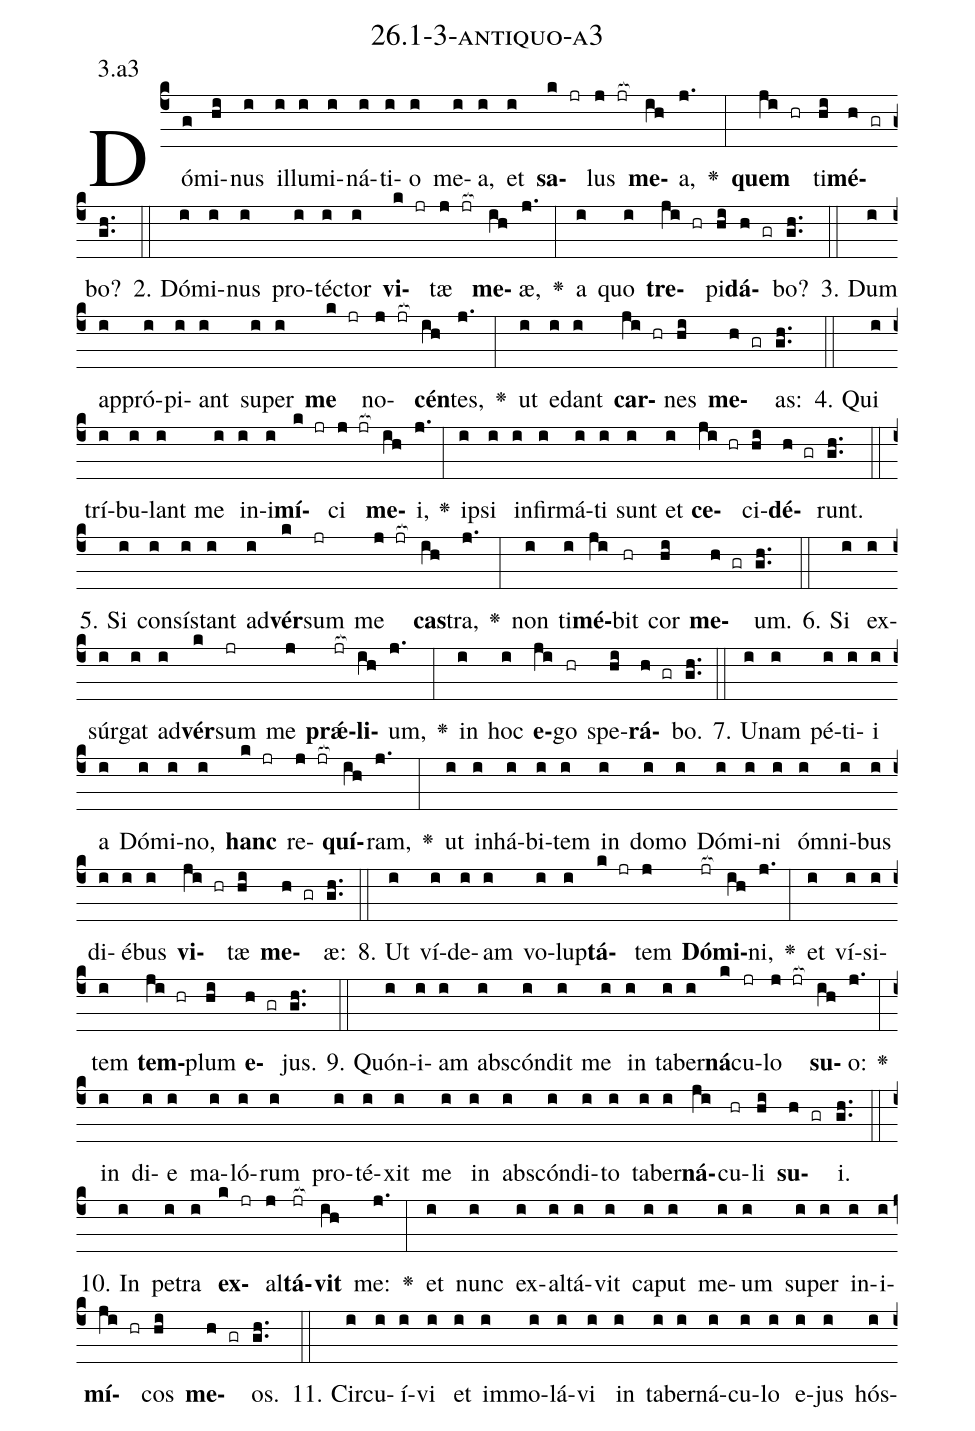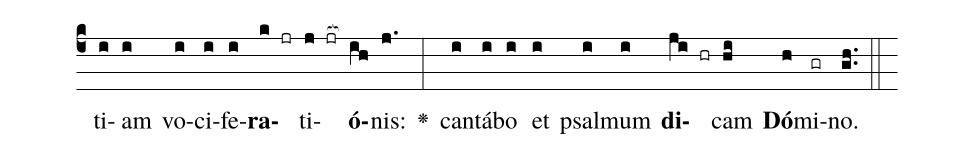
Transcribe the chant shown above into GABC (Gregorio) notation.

name: 26.1-3-antiquo-a3;
annotation: 3.a3;
%%
(c4)Dó(g)mi(hi)nus(i) il(i)lu(i)mi(i)ná(i)ti(i)o(i) me(i)a,(i) et(i) <b>sa</b>(k jr)lus(j jr[ocb:1{]) <b>me</b>(ih[ocb:0}])a,(j.) <v>\greheightstar</v>(:) <b>quem</b>(ji hr) ti(hi)<b>mé</b>(h gr)bo?(gh..) (::)
2. Dó(i)mi(i)nus(i) pro(i)téc(i)tor(i) <b>vi</b>(k jr)tæ(j jr[ocb:1{]) <b>me</b>(ih[ocb:0}])æ,(j.) <v>\greheightstar</v>(:) a(i) quo(i) <b>tre</b>(ji hr)pi(hi)<b>dá</b>(h gr)bo?(gh..) (::)
3. Dum(i) ap(i)pró(i)pi(i)ant(i) su(i)per(i) <b>me</b>(k jr) no(j jr[ocb:1{])<b>cén</b>(ih[ocb:0}])tes,(j.) <v>\greheightstar</v>(:) ut(i) e(i)dant(i) <b>car</b>(ji hr)nes(hi) <b>me</b>(h gr)as:(gh..) (::)
4. Qui(i) trí(i)bu(i)lant(i) me(i) in(i)i(i)<b>mí</b>(k jr)ci(j jr[ocb:1{]) <b>me</b>(ih[ocb:0}])i,(j.) <v>\greheightstar</v>(:) ip(i)si(i) in(i)fir(i)má(i)ti(i) sunt(i) et(i) <b>ce</b>(ji hr)ci(hi)<b>dé</b>(h gr)runt.(gh..) (::)
5. Si(i) con(i)sís(i)tant(i) ad(i)<b>vér</b>(k)sum(jr) me(j jr[ocb:1{]) <b>cas</b>(ih[ocb:0}])tra,(j.) <v>\greheightstar</v>(:) non(i) ti(i)<b>mé</b>(ji)bit(hr) cor(hi) <b>me</b>(h gr)um.(gh..) (::)
6. Si(i) ex(i)súr(i)gat(i) ad(i)<b>vér</b>(k)sum(jr) me(j) <b>prǽ</b>(jr[ocb:1{])<b>li</b>(ih[ocb:0}])um,(j.) <v>\greheightstar</v>(:) in(i) hoc(i) <b>e</b>(ji)go(hr) spe(hi)<b>rá</b>(h gr)bo.(gh..) (::)
7. U(i)nam(i) pé(i)ti(i)i(i) a(i) Dó(i)mi(i)no,(i) <b>hanc</b>(k jr) re(j jr[ocb:1{])<b>quí</b>(ih[ocb:0}])ram,(j.) <v>\greheightstar</v>(:) ut(i) in(i)há(i)bi(i)tem(i) in(i) do(i)mo(i) Dó(i)mi(i)ni(i) óm(i)ni(i)bus(i) di(i)é(i)bus(i) <b>vi</b>(ji hr)tæ(hi) <b>me</b>(h gr)æ:(gh..) (::)
8. Ut(i) ví(i)de(i)am(i) vo(i)lup(i)<b>tá</b>(k jr)tem(j) <b>Dó</b>(jr[ocb:1{])<b>mi</b>(ih[ocb:0}])ni,(j.) <v>\greheightstar</v>(:) et(i) ví(i)si(i)tem(i) <b>tem</b>(ji hr)plum(hi) <b>e</b>(h gr)jus.(gh..) (::)
9. Quón(i)i(i)am(i) abs(i)cón(i)dit(i) me(i) in(i) ta(i)ber(i)<b>ná</b>(k)cu(jr)lo(j jr[ocb:1{]) <b>su</b>(ih[ocb:0}])o:(j.) <v>\greheightstar</v>(:) in(i) di(i)e(i) ma(i)ló(i)rum(i) pro(i)té(i)xit(i) me(i) in(i) abs(i)cón(i)di(i)to(i) ta(i)ber(i)<b>ná</b>(ji)cu(hr)li(hi) <b>su</b>(h gr)i.(gh..) (::)
10. In(i) pe(i)tra(i) <b>ex</b>(k jr)al(j)<b>tá</b>(jr[ocb:1{])<b>vit</b>(ih[ocb:0}]) me:(j.) <v>\greheightstar</v>(:) et(i) nunc(i) ex(i)al(i)tá(i)vit(i) ca(i)put(i) me(i)um(i) su(i)per(i) in(i)i(i)<b>mí</b>(ji hr)cos(hi) <b>me</b>(h gr)os.(gh..) (::)
11. Cir(i)cu(i)í(i)vi(i) et(i) im(i)mo(i)lá(i)vi(i) in(i) ta(i)ber(i)ná(i)cu(i)lo(i) e(i)jus(i) hós(i)ti(i)am(i) vo(i)ci(i)fe(i)<b>ra</b>(k jr)ti(j jr[ocb:1{])<b>ó</b>(ih[ocb:0}])nis:(j.) <v>\greheightstar</v>(:) can(i)tá(i)bo(i) et(i) psal(i)mum(i) <b>di</b>(ji hr)cam(hi) <b>Dó</b>(h)mi(gr)no.(gh..) (::)
